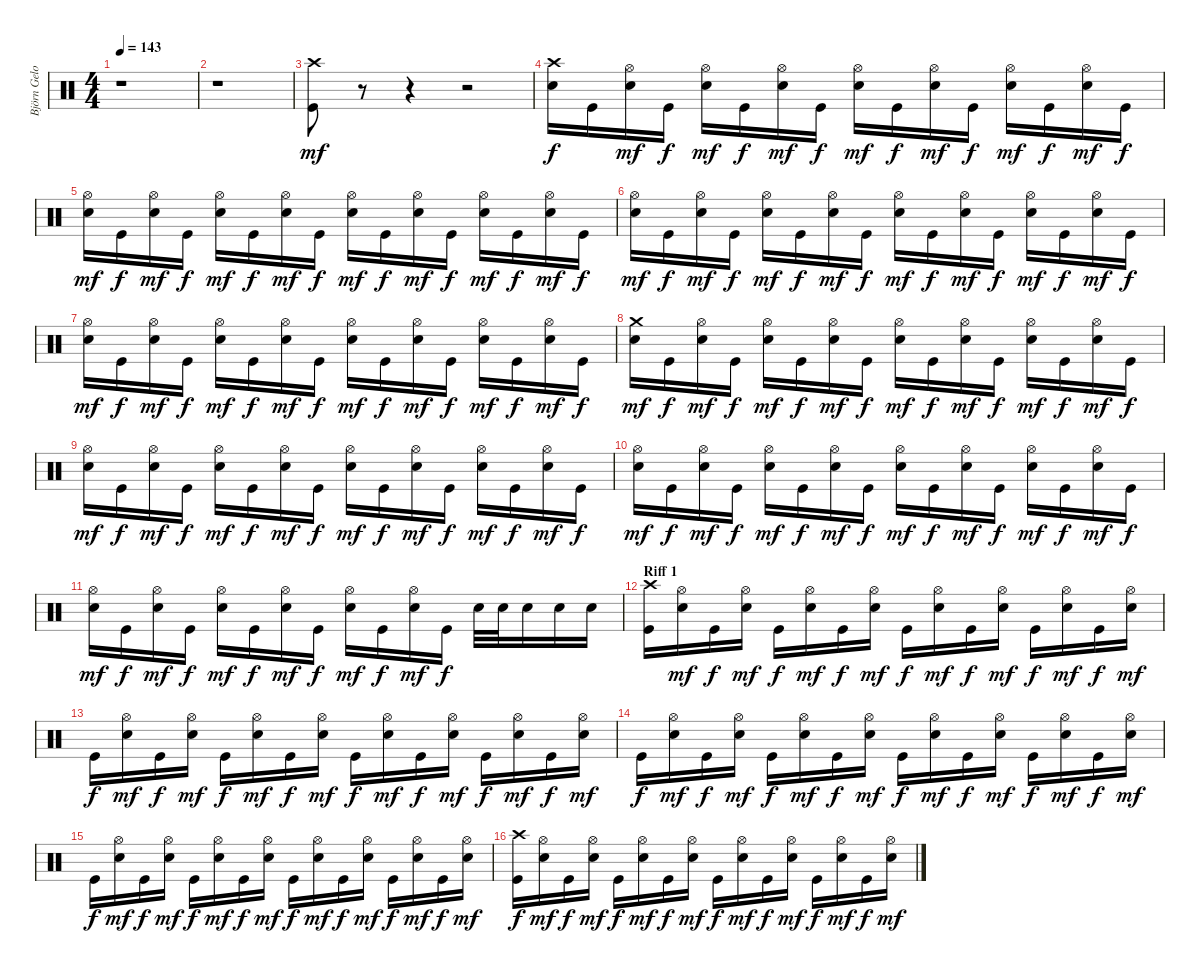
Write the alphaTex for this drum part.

\track ("Björn Gelotte" "Björn Gelo") {instrument percussion}
\staff {score}
\articulation defaults
\ts (4 4)
\tempo 143
\clef neutral
\ks c
r.1{dy mf} |
r.1 |
("Kick (hit)" "Crash high (hit)").8 r.8 r.4 r.2 |
("Electric Snare (hit)" "Crash high (hit)").16{dy f} "Kick (hit)".16 ("Electric Snare (hit)" "Hi-Hat (open)").16{dy mf} "Kick (hit)".16{dy f} ("Electric Snare (hit)" "Hi-Hat (open)").16{dy mf} "Kick (hit)".16{dy f} ("Electric Snare (hit)" "Hi-Hat (open)").16{dy mf} "Kick (hit)".16{dy f} ("Electric Snare (hit)" "Hi-Hat (open)").16{dy mf} "Kick (hit)".16{dy f} ("Electric Snare (hit)" "Hi-Hat (open)").16{dy mf} "Kick (hit)".16{dy f} ("Electric Snare (hit)" "Hi-Hat (open)").16{dy mf} "Kick (hit)".16{dy f} ("Electric Snare (hit)" "Hi-Hat (open)").16{dy mf} "Kick (hit)".16{dy f} |
("Electric Snare (hit)" "Hi-Hat (open)").16{dy mf} "Kick (hit)".16{dy f} ("Electric Snare (hit)" "Hi-Hat (open)").16{dy mf} "Kick (hit)".16{dy f} ("Electric Snare (hit)" "Hi-Hat (open)").16{dy mf} "Kick (hit)".16{dy f} ("Electric Snare (hit)" "Hi-Hat (open)").16{dy mf} "Kick (hit)".16{dy f} ("Electric Snare (hit)" "Hi-Hat (open)").16{dy mf} "Kick (hit)".16{dy f} ("Electric Snare (hit)" "Hi-Hat (open)").16{dy mf} "Kick (hit)".16{dy f} ("Electric Snare (hit)" "Hi-Hat (open)").16{dy mf} "Kick (hit)".16{dy f} ("Electric Snare (hit)" "Hi-Hat (open)").16{dy mf} "Kick (hit)".16{dy f} |
("Electric Snare (hit)" "Hi-Hat (open)").16{dy mf} "Kick (hit)".16{dy f} ("Electric Snare (hit)" "Hi-Hat (open)").16{dy mf} "Kick (hit)".16{dy f} ("Electric Snare (hit)" "Hi-Hat (open)").16{dy mf} "Kick (hit)".16{dy f} ("Electric Snare (hit)" "Hi-Hat (open)").16{dy mf} "Kick (hit)".16{dy f} ("Electric Snare (hit)" "Hi-Hat (open)").16{dy mf} "Kick (hit)".16{dy f} ("Electric Snare (hit)" "Hi-Hat (open)").16{dy mf} "Kick (hit)".16{dy f} ("Electric Snare (hit)" "Hi-Hat (open)").16{dy mf} "Kick (hit)".16{dy f} ("Electric Snare (hit)" "Hi-Hat (open)").16{dy mf} "Kick (hit)".16{dy f} |
("Electric Snare (hit)" "Hi-Hat (open)").16{dy mf} "Kick (hit)".16{dy f} ("Electric Snare (hit)" "Hi-Hat (open)").16{dy mf} "Kick (hit)".16{dy f} ("Electric Snare (hit)" "Hi-Hat (open)").16{dy mf} "Kick (hit)".16{dy f} ("Electric Snare (hit)" "Hi-Hat (open)").16{dy mf} "Kick (hit)".16{dy f} ("Electric Snare (hit)" "Hi-Hat (open)").16{dy mf} "Kick (hit)".16{dy f} ("Electric Snare (hit)" "Hi-Hat (open)").16{dy mf} "Kick (hit)".16{dy f} ("Electric Snare (hit)" "Hi-Hat (open)").16{dy mf} "Kick (hit)".16{dy f} ("Electric Snare (hit)" "Hi-Hat (open)").16{dy mf} "Kick (hit)".16{dy f} |
("Electric Snare (hit)" "Crash medium (hit)").16{dy mf} "Kick (hit)".16{dy f} ("Electric Snare (hit)" "Hi-Hat (open)").16{dy mf} "Kick (hit)".16{dy f} ("Electric Snare (hit)" "Hi-Hat (open)").16{dy mf} "Kick (hit)".16{dy f} ("Electric Snare (hit)" "Hi-Hat (open)").16{dy mf} "Kick (hit)".16{dy f} ("Electric Snare (hit)" "Hi-Hat (open)").16{dy mf} "Kick (hit)".16{dy f} ("Electric Snare (hit)" "Hi-Hat (open)").16{dy mf} "Kick (hit)".16{dy f} ("Electric Snare (hit)" "Hi-Hat (open)").16{dy mf} "Kick (hit)".16{dy f} ("Electric Snare (hit)" "Hi-Hat (open)").16{dy mf} "Kick (hit)".16{dy f} |
("Electric Snare (hit)" "Hi-Hat (open)").16{dy mf} "Kick (hit)".16{dy f} ("Electric Snare (hit)" "Hi-Hat (open)").16{dy mf} "Kick (hit)".16{dy f} ("Electric Snare (hit)" "Hi-Hat (open)").16{dy mf} "Kick (hit)".16{dy f} ("Electric Snare (hit)" "Hi-Hat (open)").16{dy mf} "Kick (hit)".16{dy f} ("Electric Snare (hit)" "Hi-Hat (open)").16{dy mf} "Kick (hit)".16{dy f} ("Electric Snare (hit)" "Hi-Hat (open)").16{dy mf} "Kick (hit)".16{dy f} ("Electric Snare (hit)" "Hi-Hat (open)").16{dy mf} "Kick (hit)".16{dy f} ("Electric Snare (hit)" "Hi-Hat (open)").16{dy mf} "Kick (hit)".16{dy f} |
("Electric Snare (hit)" "Hi-Hat (open)").16{dy mf} "Kick (hit)".16{dy f} ("Electric Snare (hit)" "Hi-Hat (open)").16{dy mf} "Kick (hit)".16{dy f} ("Electric Snare (hit)" "Hi-Hat (open)").16{dy mf} "Kick (hit)".16{dy f} ("Electric Snare (hit)" "Hi-Hat (open)").16{dy mf} "Kick (hit)".16{dy f} ("Electric Snare (hit)" "Hi-Hat (open)").16{dy mf} "Kick (hit)".16{dy f} ("Electric Snare (hit)" "Hi-Hat (open)").16{dy mf} "Kick (hit)".16{dy f} ("Electric Snare (hit)" "Hi-Hat (open)").16{dy mf} "Kick (hit)".16{dy f} ("Electric Snare (hit)" "Hi-Hat (open)").16{dy mf} "Kick (hit)".16{dy f} |
("Electric Snare (hit)" "Hi-Hat (open)").16{dy mf} "Kick (hit)".16{dy f} ("Electric Snare (hit)" "Hi-Hat (open)").16{dy mf} "Kick (hit)".16{dy f} ("Electric Snare (hit)" "Hi-Hat (open)").16{dy mf} "Kick (hit)".16{dy f} ("Electric Snare (hit)" "Hi-Hat (open)").16{dy mf} "Kick (hit)".16{dy f} ("Electric Snare (hit)" "Hi-Hat (open)").16{dy mf} "Kick (hit)".16{dy f} ("Electric Snare (hit)" "Hi-Hat (open)").16{dy mf} "Kick (hit)".16{dy f} "Electric Snare (hit)".32 "Electric Snare (hit)".32 "Electric Snare (hit)".16 "Electric Snare (hit)".16 "Electric Snare (hit)".16 |
\section ("" "Riff 1")
("Kick (hit)" "Crash high (hit)").16 ("Electric Snare (hit)" "Hi-Hat (open)").16{dy mf} "Kick (hit)".16{dy f} ("Electric Snare (hit)" "Hi-Hat (open)").16{dy mf} "Kick (hit)".16{dy f} ("Electric Snare (hit)" "Hi-Hat (open)").16{dy mf} "Kick (hit)".16{dy f} ("Electric Snare (hit)" "Hi-Hat (open)").16{dy mf} "Kick (hit)".16{dy f} ("Electric Snare (hit)" "Hi-Hat (open)").16{dy mf} "Kick (hit)".16{dy f} ("Electric Snare (hit)" "Hi-Hat (open)").16{dy mf} "Kick (hit)".16{dy f} ("Electric Snare (hit)" "Hi-Hat (open)").16{dy mf} "Kick (hit)".16{dy f} ("Electric Snare (hit)" "Hi-Hat (open)").16{dy mf} |
"Kick (hit)".16{dy f} ("Electric Snare (hit)" "Hi-Hat (open)").16{dy mf} "Kick (hit)".16{dy f} ("Electric Snare (hit)" "Hi-Hat (open)").16{dy mf} "Kick (hit)".16{dy f} ("Electric Snare (hit)" "Hi-Hat (open)").16{dy mf} "Kick (hit)".16{dy f} ("Electric Snare (hit)" "Hi-Hat (open)").16{dy mf} "Kick (hit)".16{dy f} ("Electric Snare (hit)" "Hi-Hat (open)").16{dy mf} "Kick (hit)".16{dy f} ("Electric Snare (hit)" "Hi-Hat (open)").16{dy mf} "Kick (hit)".16{dy f} ("Electric Snare (hit)" "Hi-Hat (open)").16{dy mf} "Kick (hit)".16{dy f} ("Electric Snare (hit)" "Hi-Hat (open)").16{dy mf} |
"Kick (hit)".16{dy f} ("Electric Snare (hit)" "Hi-Hat (open)").16{dy mf} "Kick (hit)".16{dy f} ("Electric Snare (hit)" "Hi-Hat (open)").16{dy mf} "Kick (hit)".16{dy f} ("Electric Snare (hit)" "Hi-Hat (open)").16{dy mf} "Kick (hit)".16{dy f} ("Electric Snare (hit)" "Hi-Hat (open)").16{dy mf} "Kick (hit)".16{dy f} ("Electric Snare (hit)" "Hi-Hat (open)").16{dy mf} "Kick (hit)".16{dy f} ("Electric Snare (hit)" "Hi-Hat (open)").16{dy mf} "Kick (hit)".16{dy f} ("Electric Snare (hit)" "Hi-Hat (open)").16{dy mf} "Kick (hit)".16{dy f} ("Electric Snare (hit)" "Hi-Hat (open)").16{dy mf} |
"Kick (hit)".16{dy f} ("Electric Snare (hit)" "Hi-Hat (open)").16{dy mf} "Kick (hit)".16{dy f} ("Electric Snare (hit)" "Hi-Hat (open)").16{dy mf} "Kick (hit)".16{dy f} ("Electric Snare (hit)" "Hi-Hat (open)").16{dy mf} "Kick (hit)".16{dy f} ("Electric Snare (hit)" "Hi-Hat (open)").16{dy mf} "Kick (hit)".16{dy f} ("Electric Snare (hit)" "Hi-Hat (open)").16{dy mf} "Kick (hit)".16{dy f} ("Electric Snare (hit)" "Hi-Hat (open)").16{dy mf} "Kick (hit)".16{dy f} ("Electric Snare (hit)" "Hi-Hat (open)").16{dy mf} "Kick (hit)".16{dy f} ("Electric Snare (hit)" "Hi-Hat (open)").16{dy mf} |
("Kick (hit)" "Crash high (hit)").16{dy f} ("Electric Snare (hit)" "Hi-Hat (open)").16{dy mf} "Kick (hit)".16{dy f} ("Electric Snare (hit)" "Hi-Hat (open)").16{dy mf} "Kick (hit)".16{dy f} ("Electric Snare (hit)" "Hi-Hat (open)").16{dy mf} "Kick (hit)".16{dy f} ("Electric Snare (hit)" "Hi-Hat (open)").16{dy mf} "Kick (hit)".16{dy f} ("Electric Snare (hit)" "Hi-Hat (open)").16{dy mf} "Kick (hit)".16{dy f} ("Electric Snare (hit)" "Hi-Hat (open)").16{dy mf} "Kick (hit)".16{dy f} ("Electric Snare (hit)" "Hi-Hat (open)").16{dy mf} "Kick (hit)".16{dy f} ("Electric Snare (hit)" "Hi-Hat (open)").16{dy mf}
